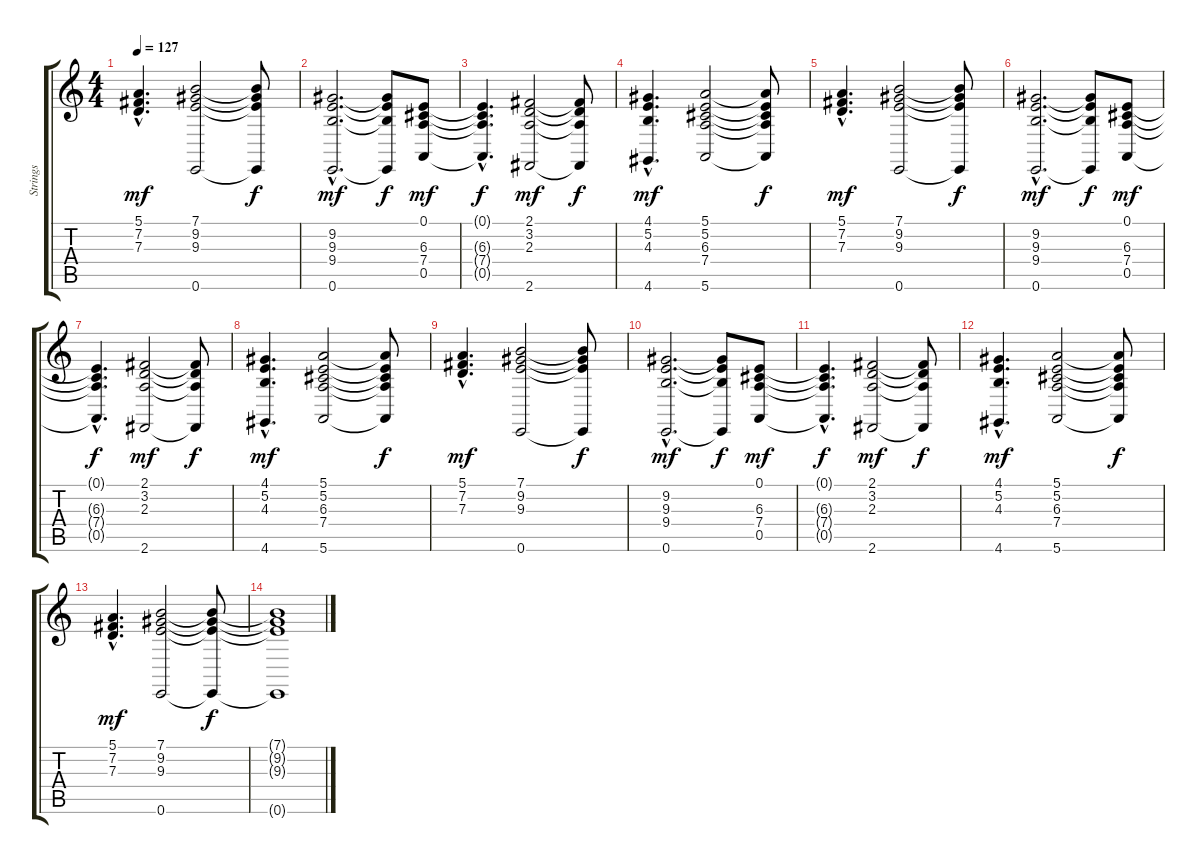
\track ("Strings" "Strings") {instrument stringensemble1}
\staff {score tabs}
\tuning (E4 B3 G3 D3 A2 E2) {hide}
\ts (4 4)
\tempo 127
\clef g2
\ks c
(5.1{hac} 7.2{hac} 7.3{hac}).4{d dy mf} (7.1 9.2 9.3 0.6).2 (7.1{t} 9.2{t} 9.3{t} 0.6{t}).8{dy f} |
(9.2{hac} 9.3{hac} 9.4{hac} 0.6{hac}).2{d dy mf} (9.2{t} 9.3{t} 9.4{t} 0.6{t}).8{dy f} (0.1 6.3 7.4 0.5).8{dy mf} |
(0.1{hac t} 6.3{hac t} 7.4{hac t} 0.5{hac t}).4{d dy f} (2.1 3.2 2.3 2.6).2{dy mf} (2.1{t} 3.2{t} 2.3{t} 2.6{t}).8{dy f} |
(4.1{hac} 5.2{hac} 4.3{hac} 4.6{hac}).4{d dy mf} (5.1 5.2 6.3 7.4 5.6).2 (5.1{t} 5.2{t} 6.3{t} 7.4{t} 5.6{t}).8{dy f} |
(5.1{hac} 7.2{hac} 7.3{hac}).4{d dy mf} (7.1 9.2 9.3 0.6).2 (7.1{t} 9.2{t} 9.3{t} 0.6{t}).8{dy f} |
(9.2{hac} 9.3{hac} 9.4{hac} 0.6{hac}).2{d dy mf} (9.2{t} 9.3{t} 9.4{t} 0.6{t}).8{dy f} (0.1 6.3 7.4 0.5).8{dy mf} |
(0.1{hac t} 6.3{hac t} 7.4{hac t} 0.5{hac t}).4{d dy f} (2.1 3.2 2.3 2.6).2{dy mf} (2.1{t} 3.2{t} 2.3{t} 2.6{t}).8{dy f} |
(4.1{hac} 5.2{hac} 4.3{hac} 4.6{hac}).4{d dy mf} (5.1 5.2 6.3 7.4 5.6).2 (5.1{t} 5.2{t} 6.3{t} 7.4{t} 5.6{t}).8{dy f} |
(5.1{hac} 7.2{hac} 7.3{hac}).4{d dy mf} (7.1 9.2 9.3 0.6).2 (7.1{t} 9.2{t} 9.3{t} 0.6{t}).8{dy f} |
(9.2{hac} 9.3{hac} 9.4{hac} 0.6{hac}).2{d dy mf} (9.2{t} 9.3{t} 9.4{t} 0.6{t}).8{dy f} (0.1 6.3 7.4 0.5).8{dy mf} |
(0.1{hac t} 6.3{hac t} 7.4{hac t} 0.5{hac t}).4{d dy f} (2.1 3.2 2.3 2.6).2{dy mf} (2.1{t} 3.2{t} 2.3{t} 2.6{t}).8{dy f} |
(4.1{hac} 5.2{hac} 4.3{hac} 4.6{hac}).4{d dy mf} (5.1 5.2 6.3 7.4 5.6).2 (5.1{t} 5.2{t} 6.3{t} 7.4{t} 5.6{t}).8{dy f} |
(5.1{hac} 7.2{hac} 7.3{hac}).4{d dy mf} (7.1 9.2 9.3 0.6).2 (7.1{t} 9.2{t} 9.3{t} 0.6{t}).8{dy f} |
(7.1{t} 9.2{t} 9.3{t} 0.6{t}).1
